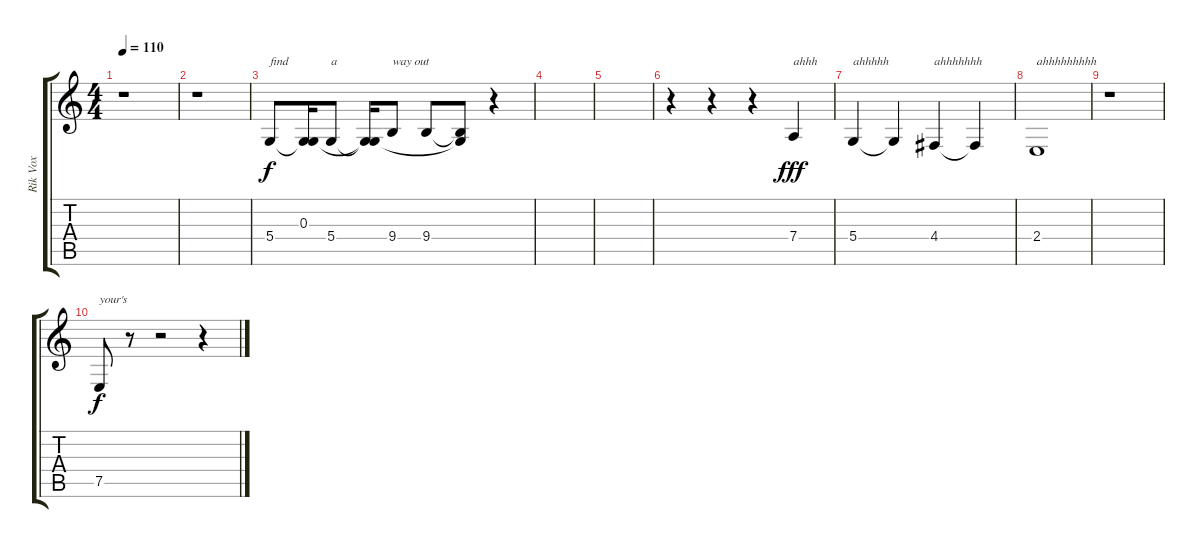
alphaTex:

\track ("Rik Vox" "Rik Vox") {instrument synthbrass1}
\staff {score tabs}
\tuning (E4 B3 G3 D3 A2 E2) {hide}
\ts (4 4)
\tempo 110
\clef g2
\ks c
r.1{dy fff} |
r.1 |
5.4.8{txt "find" dy f} (0.3 5.4{t}).16 5.4.8{txt "a"} (0.3{t} 5.4{t}).16 9.4.8{txt "way out"} 9.4.8 (0.3{t} 9.4{t}).8 r.4 |
|
|
r.4 r.4 r.4 7.4.4{txt "ahhh" dy fff} |
5.4.4{txt "ahhhhh"} 5.4{t}.4 4.4.4{txt "ahhhhhhh"} 4.4{t}.4 |
2.4.1{txt "ahhhhhhhhh"} |
r.1 |
7.5.8{txt "your's" dy f} r.8 r.2 r.4
